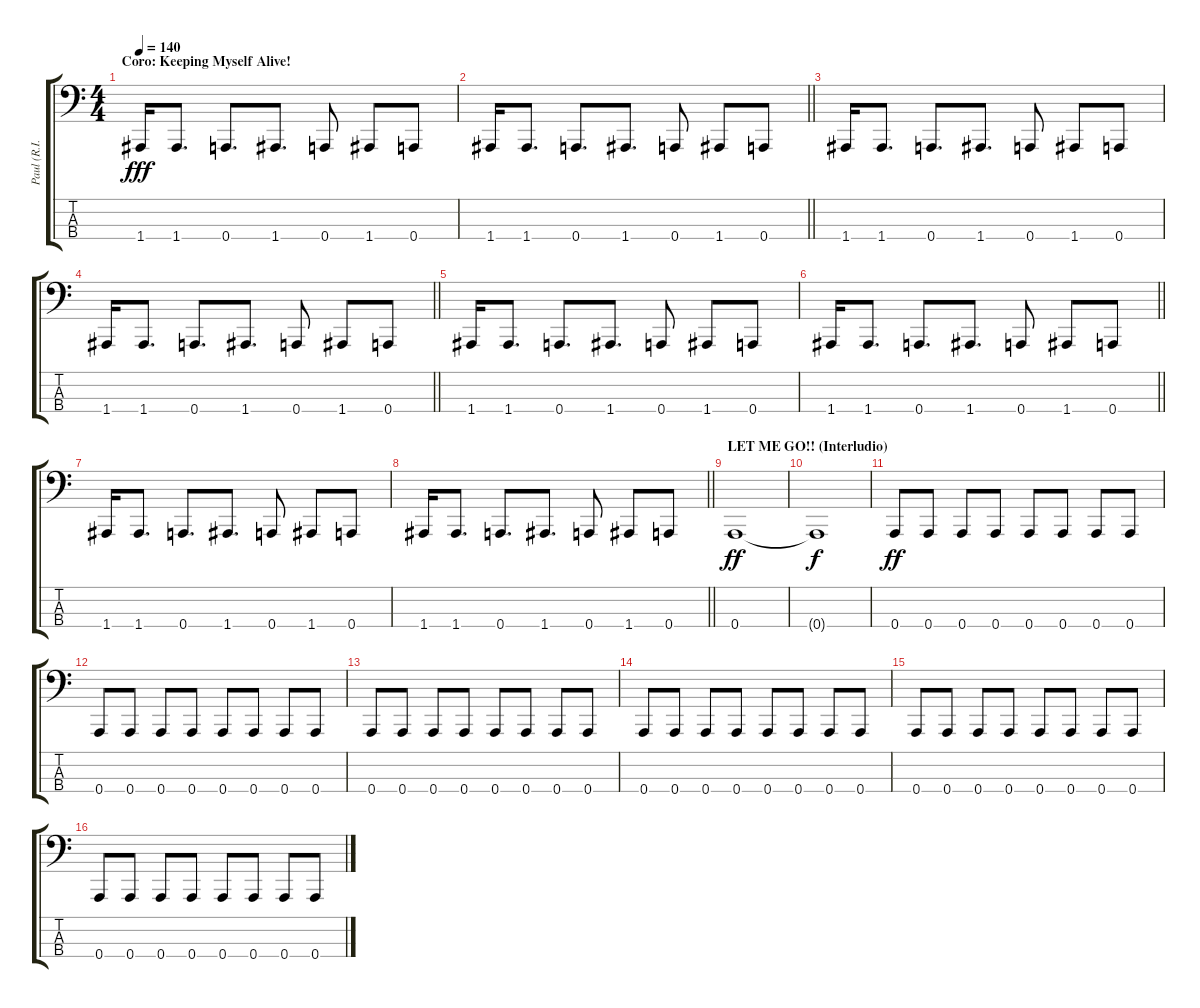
\track ("Paul (R.I.P)" "Paul (R.I.") {instrument electricbasspick}
\staff {score tabs}
\tuning (D2 A1 E1 A0) {hide}
\ts (4 4)
\section ("" "Coro: Keeping Myself Alive! ")
\tempo 140
\clef f4
\ks c
1.4.16{dy fff} 1.4.8{d} 0.4.8{d} 1.4.8{d} 0.4.8 1.4.8 0.4.8 |
\barLineRight lightlight
1.4.16 1.4.8{d} 0.4.8{d} 1.4.8{d} 0.4.8 1.4.8 0.4.8 |
1.4.16 1.4.8{d} 0.4.8{d} 1.4.8{d} 0.4.8 1.4.8 0.4.8 |
\barLineRight lightlight
1.4.16 1.4.8{d} 0.4.8{d} 1.4.8{d} 0.4.8 1.4.8 0.4.8 |
1.4.16 1.4.8{d} 0.4.8{d} 1.4.8{d} 0.4.8 1.4.8 0.4.8 |
\barLineRight lightlight
1.4.16 1.4.8{d} 0.4.8{d} 1.4.8{d} 0.4.8 1.4.8 0.4.8 |
1.4.16 1.4.8{d} 0.4.8{d} 1.4.8{d} 0.4.8 1.4.8 0.4.8 |
\barLineRight lightlight
1.4.16 1.4.8{d} 0.4.8{d} 1.4.8{d} 0.4.8 1.4.8 0.4.8 |
\section ("" "LET ME GO!! (Interludio)")
0.4.1{dy ff} |
0.4{t}.1{dy f} |
0.4.8{dy ff} 0.4.8 0.4.8 0.4.8 0.4.8 0.4.8 0.4.8 0.4.8 |
0.4.8 0.4.8 0.4.8 0.4.8 0.4.8 0.4.8 0.4.8 0.4.8 |
0.4.8 0.4.8 0.4.8 0.4.8 0.4.8 0.4.8 0.4.8 0.4.8 |
0.4.8 0.4.8 0.4.8 0.4.8 0.4.8 0.4.8 0.4.8 0.4.8 |
0.4.8 0.4.8 0.4.8 0.4.8 0.4.8 0.4.8 0.4.8 0.4.8 |
0.4.8 0.4.8 0.4.8 0.4.8 0.4.8 0.4.8 0.4.8 0.4.8
